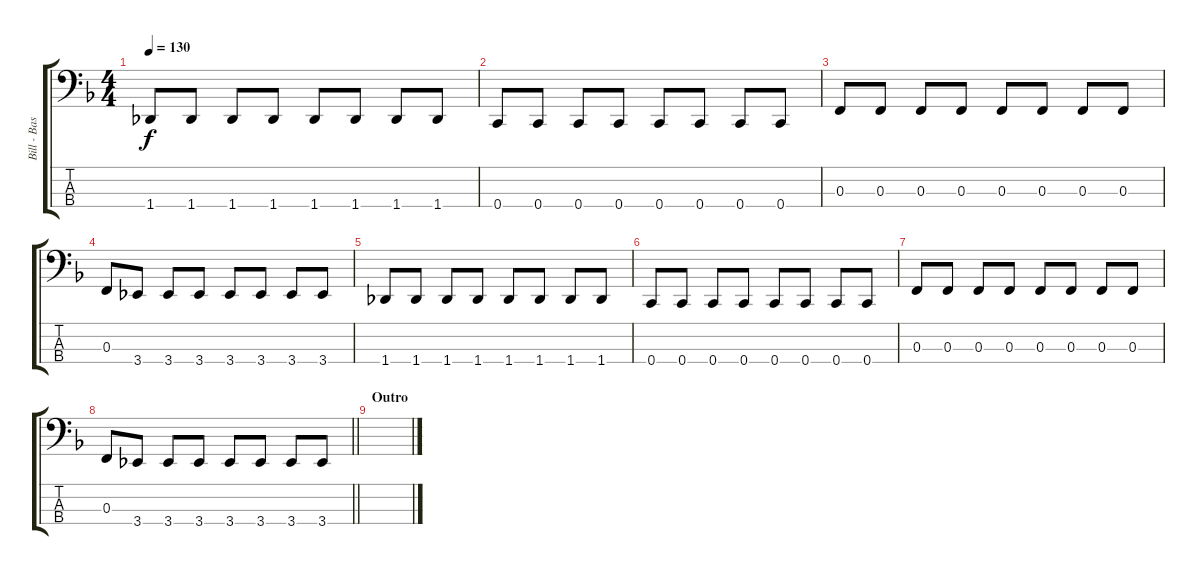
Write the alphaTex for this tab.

\track ("Bill - Bass" "Bill - Bas") {instrument electricbassfinger}
\staff {score tabs}
\tuning (Eb2 Bb1 F1 C1) {hide}
\ts (4 4)
\tempo 130
\clef f4
\ks f
1.4.8{dy f} 1.4.8 1.4.8 1.4.8 1.4.8 1.4.8 1.4.8 1.4.8 |
0.4.8 0.4.8 0.4.8 0.4.8 0.4.8 0.4.8 0.4.8 0.4.8 |
0.3.8 0.3.8 0.3.8 0.3.8 0.3.8 0.3.8 0.3.8 0.3.8 |
0.3.8 3.4.8 3.4.8 3.4.8 3.4.8 3.4.8 3.4.8 3.4.8 |
1.4.8 1.4.8 1.4.8 1.4.8 1.4.8 1.4.8 1.4.8 1.4.8 |
0.4.8 0.4.8 0.4.8 0.4.8 0.4.8 0.4.8 0.4.8 0.4.8 |
0.3.8 0.3.8 0.3.8 0.3.8 0.3.8 0.3.8 0.3.8 0.3.8 |
\barLineRight lightlight
0.3.8 3.4.8 3.4.8 3.4.8 3.4.8 3.4.8 3.4.8 3.4.8 |
\section ("" "Outro")
